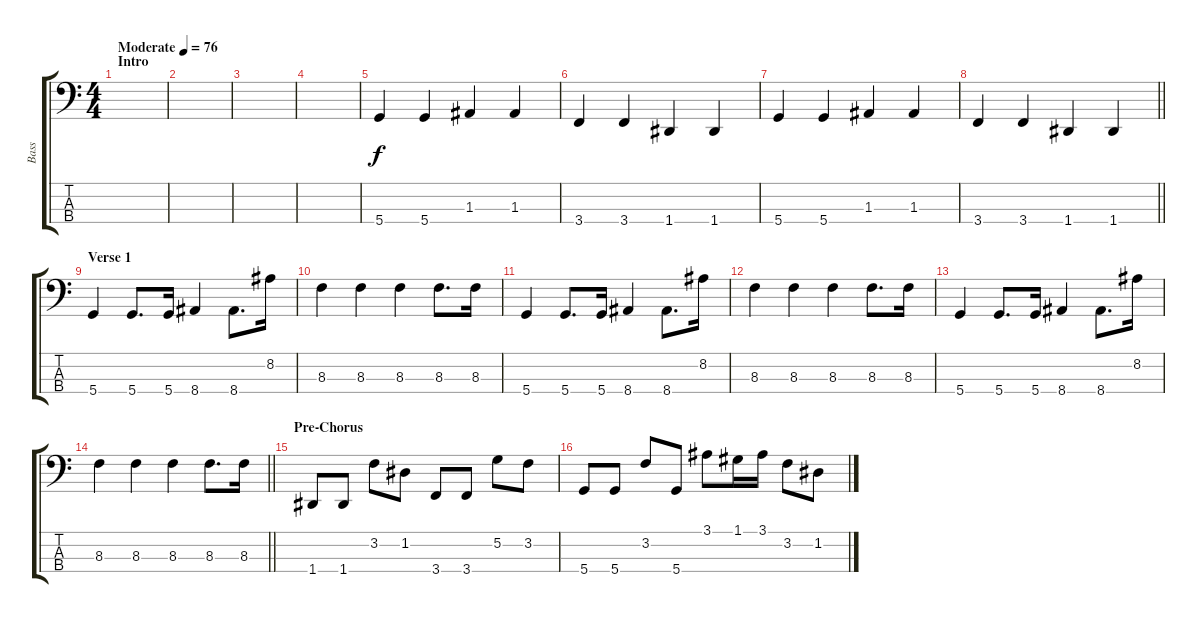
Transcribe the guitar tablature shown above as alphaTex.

\track ("Bass" "Bass") {instrument electricbassfinger}
\staff {score tabs}
\tuning (G2 D2 A1 D1) {hide}
\ts (4 4)
\section ("" "Intro")
\tempo (76 "Moderate")
\clef f4
\ks c
|
|
|
|
5.4.4 5.4.4 1.3.4 1.3.4 |
3.4.4 3.4.4 1.4.4 1.4.4 |
5.4.4 5.4.4 1.3.4 1.3.4 |
\barLineRight lightlight
3.4.4 3.4.4 1.4.4 1.4.4 |
\section ("" "Verse 1")
5.4.4 5.4.8{d} 5.4.16 8.4.4 8.4.8{d} 8.2.16 |
8.3.4 8.3.4 8.3.4 8.3.8{d} 8.3.16 |
5.4.4 5.4.8{d} 5.4.16 8.4.4 8.4.8{d} 8.2.16 |
8.3.4 8.3.4 8.3.4 8.3.8{d} 8.3.16 |
5.4.4 5.4.8{d} 5.4.16 8.4.4 8.4.8{d} 8.2.16 |
\barLineRight lightlight
8.3.4 8.3.4 8.3.4 8.3.8{d} 8.3.16 |
\section ("" "Pre-Chorus")
1.4.8 1.4.8 3.2.8 1.2.8 3.4.8 3.4.8 5.2.8 3.2.8 |
5.4.8 5.4.8 3.2.8 5.4.8 3.1.8 1.1.16 3.1.16 3.2.8 1.2.8
